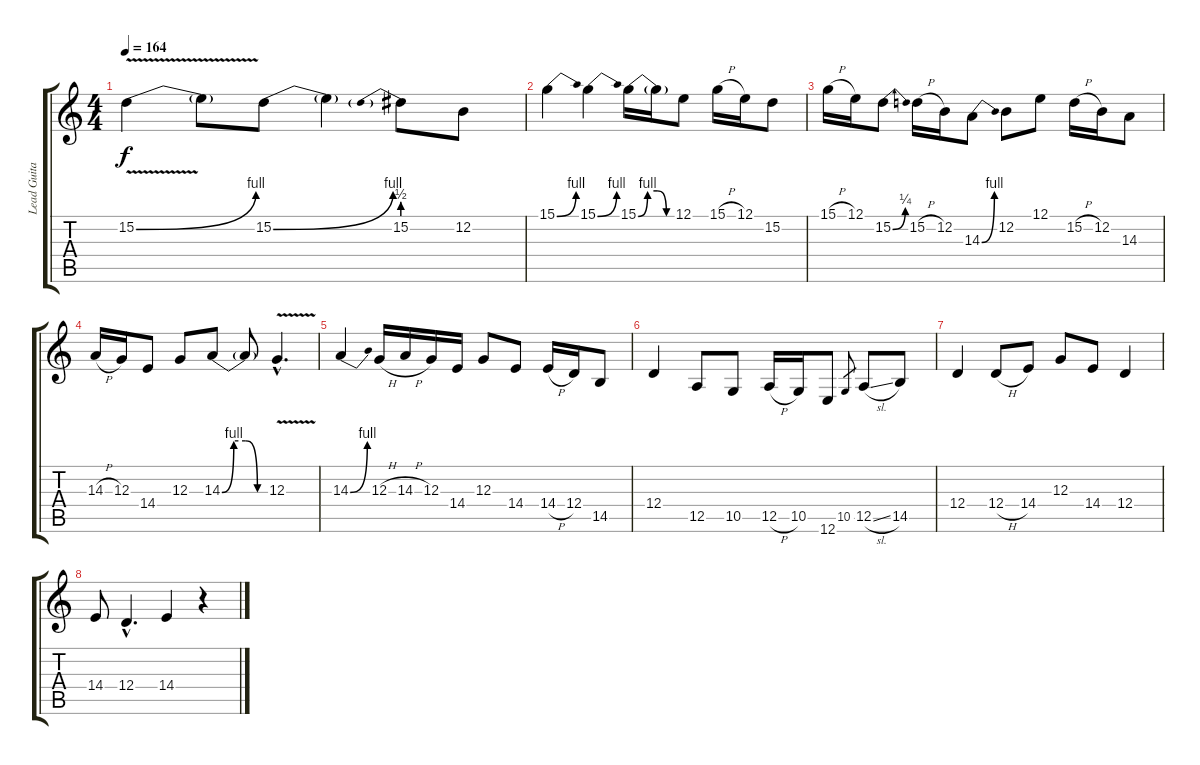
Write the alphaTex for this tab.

\track ("Lead Guitar Octave" "Lead Guita") {instrument lead7fifths}
\staff {score tabs}
\tuning (E4 B3 G3 D3 A2 E2) {hide}
\ts (4 4)
\tempo 164
\clef g2
\ks c
15.2{be (bend 0 0 60 4) v}.4{dy f} 15.2{t}.8 15.2{be (bend 0 0 60 4)}.8 15.2{t}.4 15.2{be (prebend 0 2 60 2)}.8 12.2.8 |
15.1{be (bend 0 0 60 4)}.4 15.1{be (bend 0 0 60 4)}.4 15.1{be (custom 0 0 15 4 30 4 45 0 60 0)}.16 15.1{t}.16 12.1.8 15.1{h}.16 12.1.16 15.2.8 |
15.1{h}.16 12.1.16 15.2{be (bend 0 0 60 1)}.8 15.2{h}.16 12.2.16 14.3{be (bend 0 0 60 4)}.8 12.2.8 12.1.8 15.2{h}.16 12.2.16 14.3.8 |
14.3{h}.16 12.3.16 14.4.8 12.3.8 14.3{be (custom 0 0 15 4 30 4 45 0 60 0)}.8 14.3{t}.8 12.3{v hac}.4{d} |
14.3{be (bend 0 0 60 4)}.4 12.3{h}.16 14.3{h}.16 12.3.16 14.4.16 12.3.8 14.4.8 14.4{h}.16 12.4.16 14.5.8 |
12.4.4 12.5.8 10.5.8 12.5{h}.16 10.5.16 12.6.8 10.5.8{gr} 12.5{sl}.8 14.5.8 |
12.4.4 12.4{h}.8 14.4.8 12.3.8 14.4.8 12.4.4 |
14.4.8 12.4{hac}.4{d} 14.4.4 r.4
